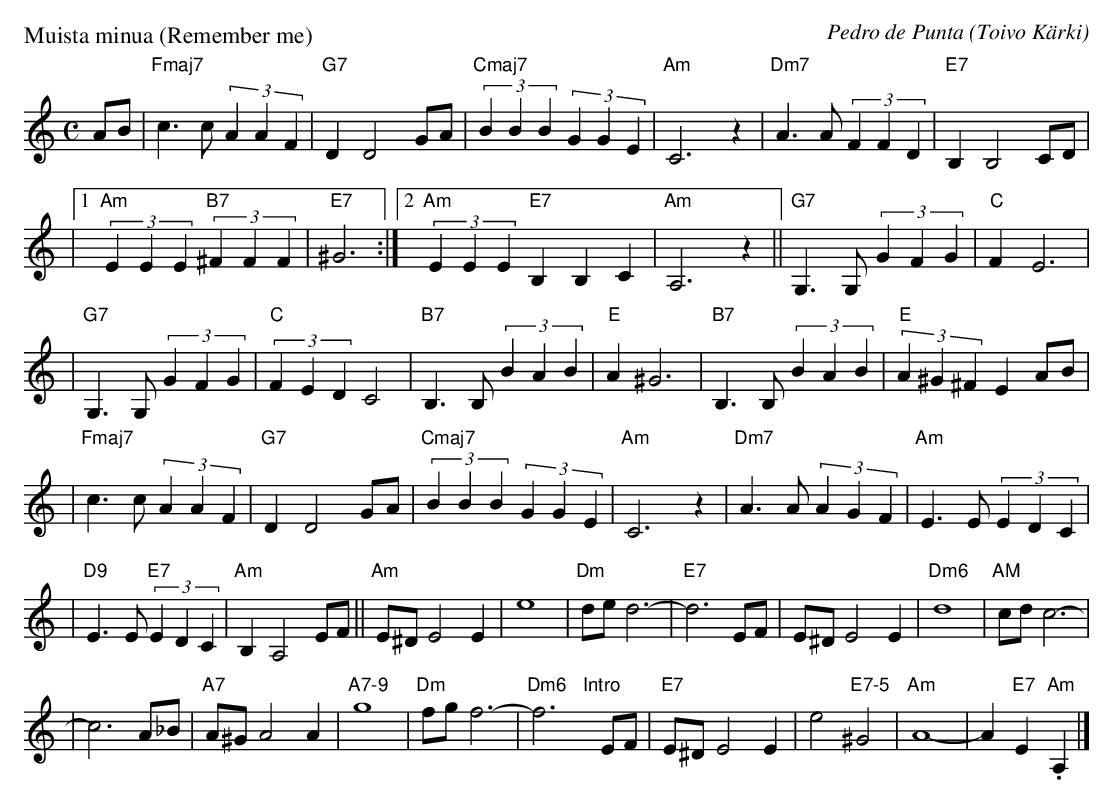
X:1
P: Muista minua (Remember me)
C: Pedro de Punta (Toivo Kärki)
M: C
L: 1/8
K: Am
AB \
| "Fmaj7"c3 c (3A2 A2 F2 | "G7"D2 D4 GA \
| "Cmaj7"(3B2 B2 B2 (3G2 G2 E2 | "Am"C6 z2 \
| "Dm7"A3 A (3F2 F2 D2 | "E7"B,2 B,4 CD |
|1 "Am"(3E2 E2 E2 "B7"(3^F2 F2 F2 | "E7"^G6 \
:|2 "Am"(3E2 E2 E2 "E7"B,2 B,2 C2 | "Am"A,6 z2 \
|| "G7"G,3 G, (3G2 F2 G2 | "C"F2 E6 |
|  "G7"G,3 G, (3G2 F2 G2 | "C"(3F2 E2 D2 C4 \
|  "B7"B,3 B, (3B2 A2 B2 | "E"A2 ^G6 \
|  "B7"B,3 B, (3B2 A2 B2 | "E"(3A2 ^G2 ^F2 E2 AB |
| "Fmaj7"c3 c (3A2 A2 F2 | "G7"D2 D4 GA \
| "Cmaj7"(3B2 B2 B2 (3G2 G2 E2 | "Am"C6 z2 \
| "Dm7"A3 A (3A2 G2 F2 | "Am"E3 E (3 E2 D2 C2 |
| "D9"E3 E "E7"(3E2 D2 C2 | "Am"B,2 A,4  EF \
|| "Am"E^D E4 E2 | e8 \
| "Dm"de d6- | "E7"d6 EF \
| E^D E4 E2 | "Dm6"d8 \
| "AM"cd c6- |
| c6 A_B \
| "A7"A^G A4 A2 | "A7-9"g8 \
| "Dm"fg f6- | "Dm6"f6 y2"Intro"[|]EF \
| "E7"E^D E4 E2 | e4 "E7-5"^G4 \
| "Am"A8- | A2 "E7"kE2 "Am".A,2 |]
